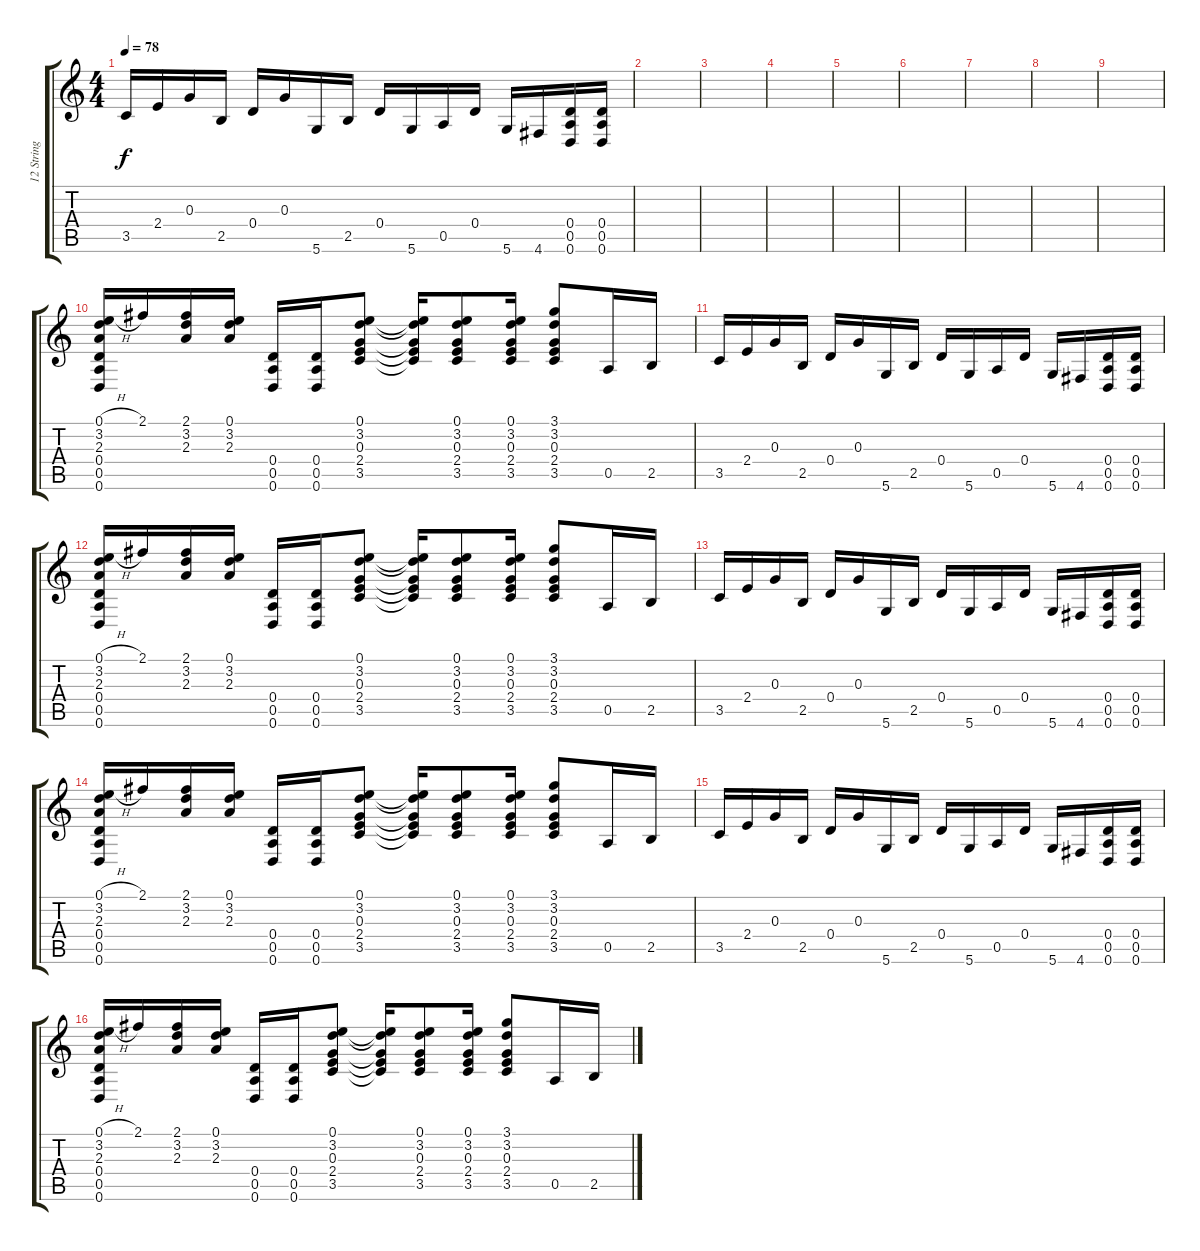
\track ("12 String Acoustic #2" "12 String ") {instrument acousticguitarsteel}
\staff {score tabs}
\tuning (E4 B3 G3 D3 A2 D2) {hide}
\ts (4 4)
\tempo 78
\clef g2
\ks c
3.5.16{dy f} 2.4.16 0.3.16 2.5.16 0.4.16 0.3.16 5.6.16 2.5.16 0.4.16 5.6.16 0.5.16 0.4.16 5.6.16 4.6.16 (0.4 0.5 0.6).16 (0.4 0.5 0.6).16 |
|
|
|
|
|
|
|
|
(0.1{h} 3.2 2.3 0.4 0.5 0.6).16 2.1.16 (2.1 3.2 2.3).16 (0.1 3.2 2.3).16 (0.4 0.5 0.6).16 (0.4 0.5 0.6).16 (0.1 3.2 0.3 2.4 3.5).8 (0.1{t} 3.2{t} 0.3{t} 2.4{t} 3.5{t}).16 (0.1 3.2 0.3 2.4 3.5).8 (0.1 3.2 0.3 2.4 3.5).16 (3.1 3.2 0.3 2.4 3.5).8 0.5.16 2.5.16 |
3.5.16 2.4.16 0.3.16 2.5.16 0.4.16 0.3.16 5.6.16 2.5.16 0.4.16 5.6.16 0.5.16 0.4.16 5.6.16 4.6.16 (0.4 0.5 0.6).16 (0.4 0.5 0.6).16 |
(0.1{h} 3.2 2.3 0.4 0.5 0.6).16 2.1.16 (2.1 3.2 2.3).16 (0.1 3.2 2.3).16 (0.4 0.5 0.6).16 (0.4 0.5 0.6).16 (0.1 3.2 0.3 2.4 3.5).8 (0.1{t} 3.2{t} 0.3{t} 2.4{t} 3.5{t}).16 (0.1 3.2 0.3 2.4 3.5).8 (0.1 3.2 0.3 2.4 3.5).16 (3.1 3.2 0.3 2.4 3.5).8 0.5.16 2.5.16 |
3.5.16 2.4.16 0.3.16 2.5.16 0.4.16 0.3.16 5.6.16 2.5.16 0.4.16 5.6.16 0.5.16 0.4.16 5.6.16 4.6.16 (0.4 0.5 0.6).16 (0.4 0.5 0.6).16 |
(0.1{h} 3.2 2.3 0.4 0.5 0.6).16 2.1.16 (2.1 3.2 2.3).16 (0.1 3.2 2.3).16 (0.4 0.5 0.6).16 (0.4 0.5 0.6).16 (0.1 3.2 0.3 2.4 3.5).8 (0.1{t} 3.2{t} 0.3{t} 2.4{t} 3.5{t}).16 (0.1 3.2 0.3 2.4 3.5).8 (0.1 3.2 0.3 2.4 3.5).16 (3.1 3.2 0.3 2.4 3.5).8 0.5.16 2.5.16 |
3.5.16 2.4.16 0.3.16 2.5.16 0.4.16 0.3.16 5.6.16 2.5.16 0.4.16 5.6.16 0.5.16 0.4.16 5.6.16 4.6.16 (0.4 0.5 0.6).16 (0.4 0.5 0.6).16 |
(0.1{h} 3.2 2.3 0.4 0.5 0.6).16 2.1.16 (2.1 3.2 2.3).16 (0.1 3.2 2.3).16 (0.4 0.5 0.6).16 (0.4 0.5 0.6).16 (0.1 3.2 0.3 2.4 3.5).8 (0.1{t} 3.2{t} 0.3{t} 2.4{t} 3.5{t}).16 (0.1 3.2 0.3 2.4 3.5).8 (0.1 3.2 0.3 2.4 3.5).16 (3.1 3.2 0.3 2.4 3.5).8 0.5.16 2.5.16
